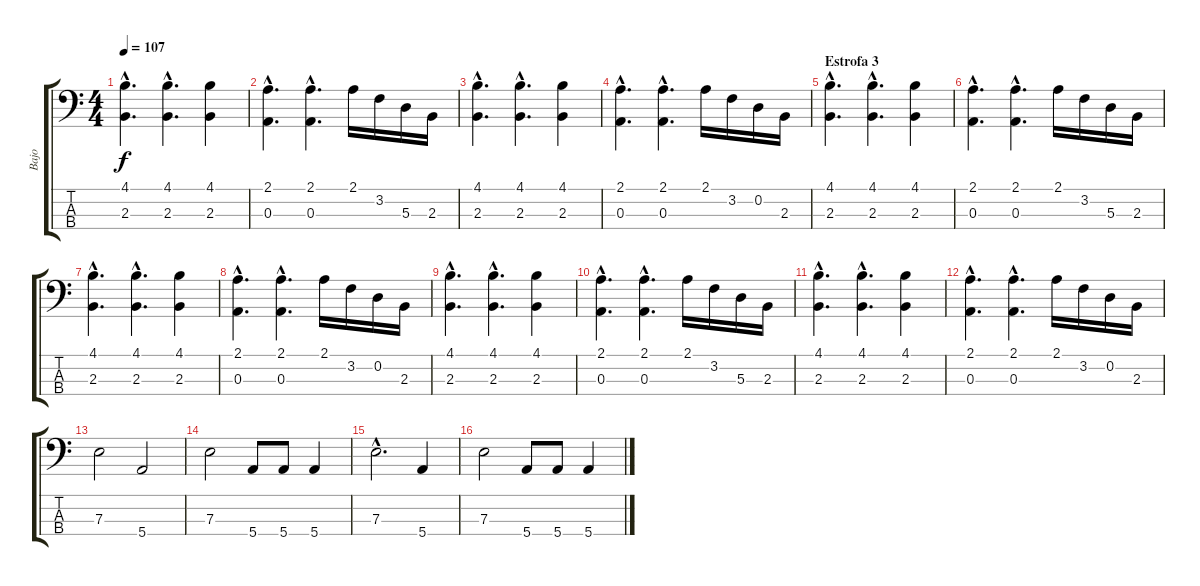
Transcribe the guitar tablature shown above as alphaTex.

\track ("Bajo" "Bajo") {instrument fretlessbass}
\staff {score tabs}
\tuning (G2 D2 A1 E1) {hide}
\ts (4 4)
\tempo 107
\clef f4
\ks c
(4.1{hac} 2.3{hac}).4{d dy f} (4.1{hac} 2.3{hac}).4{d} (4.1 2.3).4 |
(2.1{hac} 0.3{hac}).4{d} (2.1{hac} 0.3{hac}).4{d} 2.1.16 3.2.16 5.3.16 2.3.16 |
(4.1{hac} 2.3{hac}).4{d} (4.1{hac} 2.3{hac}).4{d} (4.1 2.3).4 |
(2.1{hac} 0.3{hac}).4{d} (2.1{hac} 0.3{hac}).4{d} 2.1.16 3.2.16 0.2.16 2.3.16 |
\section ("" "Estrofa 3")
(4.1{hac} 2.3{hac}).4{d} (4.1{hac} 2.3{hac}).4{d} (4.1 2.3).4 |
(2.1{hac} 0.3{hac}).4{d} (2.1{hac} 0.3{hac}).4{d} 2.1.16 3.2.16 5.3.16 2.3.16 |
(4.1{hac} 2.3{hac}).4{d} (4.1{hac} 2.3{hac}).4{d} (4.1 2.3).4 |
(2.1{hac} 0.3{hac}).4{d} (2.1{hac} 0.3{hac}).4{d} 2.1.16 3.2.16 0.2.16 2.3.16 |
(4.1{hac} 2.3{hac}).4{d} (4.1{hac} 2.3{hac}).4{d} (4.1 2.3).4 |
(2.1{hac} 0.3{hac}).4{d} (2.1{hac} 0.3{hac}).4{d} 2.1.16 3.2.16 5.3.16 2.3.16 |
(4.1{hac} 2.3{hac}).4{d} (4.1{hac} 2.3{hac}).4{d} (4.1 2.3).4 |
(2.1{hac} 0.3{hac}).4{d} (2.1{hac} 0.3{hac}).4{d} 2.1.16 3.2.16 0.2.16 2.3.16 |
7.3.2 5.4.2 |
7.3.2 5.4.8 5.4.8 5.4.4 |
7.3{hac}.2{d} 5.4.4 |
7.3.2 5.4.8 5.4.8 5.4.4
